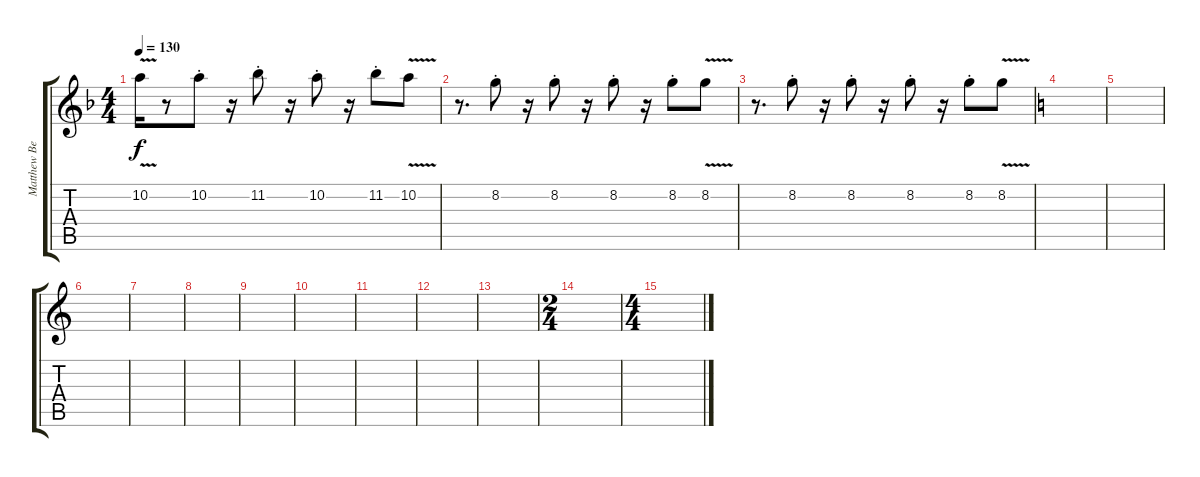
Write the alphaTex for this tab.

\track ("Matthew Bellamy 2" "Matthew Be") {instrument distortionguitar}
\staff {score tabs}
\tuning (E4 B3 G3 D3 A2 E2) {hide}
\ts (4 4)
\tempo 130
\clef g2
\ks f
10.2{v t}.16{dy f} r.8 10.2{st}.8 r.16 11.2{st}.8 r.16 10.2{st}.8 r.16 11.2{st}.8 10.2{v}.8 |
r.8{d} 8.2{st}.8 r.16 8.2{st}.8 r.16 8.2{st}.8 r.16 8.2{st}.8 8.2{v}.8 |
r.8{d} 8.2{st}.8 r.16 8.2{st}.8 r.16 8.2{st}.8 r.16 8.2{st}.8 8.2{v}.8 |
\ks c
|
|
|
|
|
|
|
|
|
|
\ts (2 4)
|
\ts (4 4)
